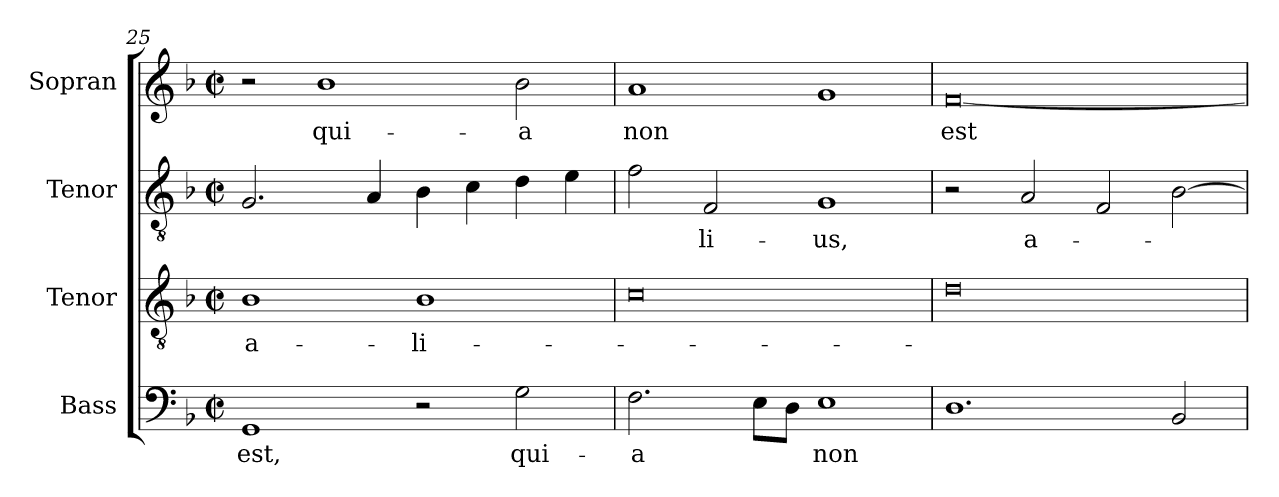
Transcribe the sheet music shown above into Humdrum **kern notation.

**kern	**text	**kern	**text	**kern	**text	**kern	**text
*part4	*part4	*part3	*part3	*part2	*part2	*part1	*part1
*staff4	*staff4	*staff3	*staff3	*staff2	*staff2	*staff1	*staff1
*I"Bass	*	*I"Tenor	*	*I"Tenor	*	*I"Sopran	*
*	*	*I'Tenor	*	*	*	*	*
*clefF4	*	*clefGv2	*	*clefGv2	*	*clefG2	*
*	*	*ITrd7c12	*	*ITrd7c12	*	*	*
*k[b-]	*	*k[b-]	*	*k[b-]	*	*k[b-]	*
*F:	*	*F:	*	*F:	*	*F:	*
*M2/2	*	*M2/2	*	*M2/2	*	*M2/2	*
*met(c|)	*	*met(c|)	*	*met(c|)	*	*met(c|)	*
=25	=25	=25	=25	=25	=25	=25	=25
!	!LO:LY:b:color=#000000	!	!	!	!	!	!
!	!	!	!LO:LY:b:color=#000000	!	!	!	!
1GGi	est,	1BB-i	a-	2.GGi/	.	2r	.
!	!	!	!	!	!	!	!LO:LY:b:color=#000000
.	.	.	.	.	.	1b-i	qui-
.	.	.	.	4AAi/	.	.	.
!	!	!	!LO:LY:b:color=#000000	!	!	!	!
2r	.	1BB-i	-li-	4BB-i\	.	.	.
.	.	.	.	4Ci\	.	.	.
!	!LO:LY:b:color=#000000	!	!	!	!	!	!
!	!	!	!	!	!	!	!LO:LY:b:color=#000000
2Gi\	qui-	.	.	4Di\	.	2b-i\	-a
.	.	.	.	4Ei\	.	.	.
=26	=26	=26	=26	=26	=26	=26	=26
!	!LO:LY:b:color=#000000	!	!	!	!	!	!
!	!	!	!	!	!	!	!LO:LY:b:color=#000000
2.Fi\	-a	0Ci	.	2Fi\	.	1ai	non
!	!	!	!	!	!LO:LY:b:color=#000000	!	!
.	.	.	.	2FFi/	-li-	.	.
8Ei\L	.	.	.	.	.	.	.
8Di\J	.	.	.	.	.	.	.
!	!LO:LY:b:color=#000000	!	!	!	!	!	!
!	!	!	!	!	!LO:LY:b:color=#000000	!	!
1Ei	non	.	.	1GGi	-us,	1gi	.
!!LO:LB:g=z
=27	=27	=27	=27	=27	=27	=27	=27
!	!	!	!	!	!	!	!LO:LY:b:color=#000000
1.Di	.	0Di	.	2r	.	[<0fi	est
!	!	!	!	!	!LO:LY:b:color=#000000	!	!
.	.	.	.	2AAi/	a-	.	.
.	.	.	.	2FFi/	.	.	.
2BB-i/	.	.	.	[>2BB-i\	.	.	.
=	=	=	=	=	=	=	=
*-	*-	*-	*-	*-	*-	*-	*-
